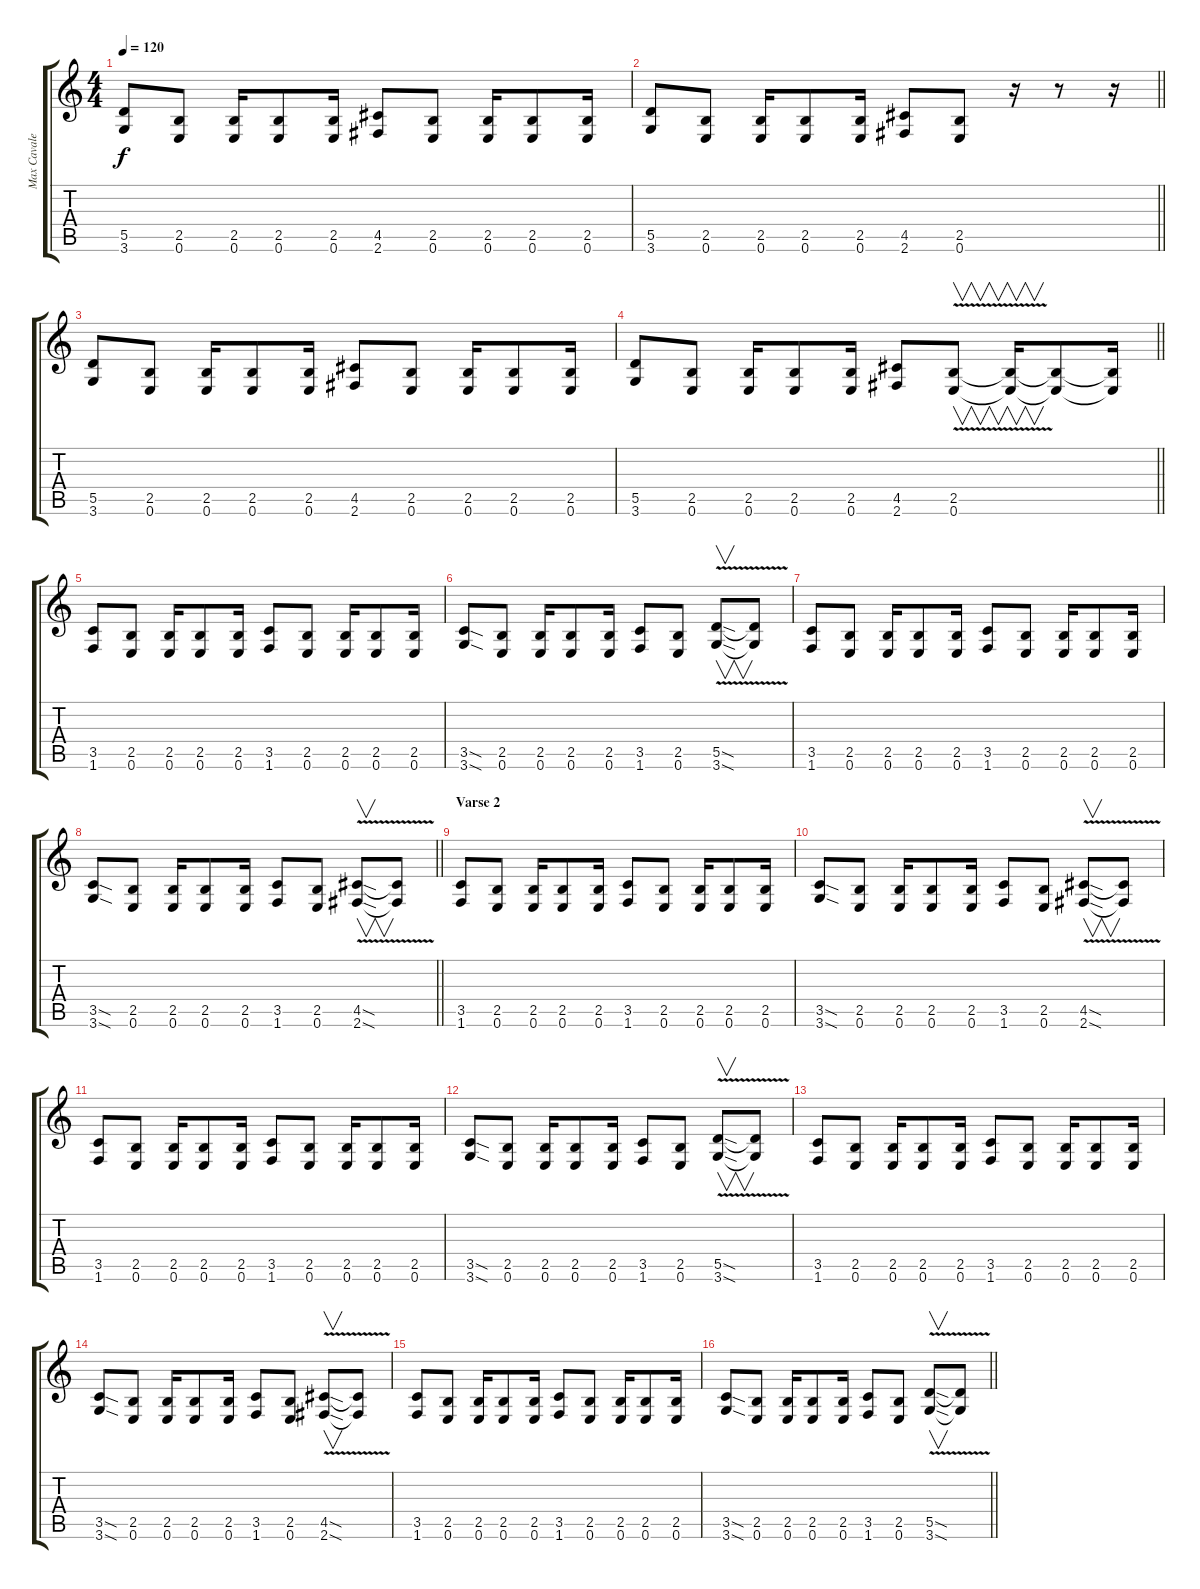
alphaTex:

\track ("Max Cavalera" "Max Cavale") {instrument distortionguitar}
\staff {score tabs}
\tuning (E4 B3 G3 D3 A2 E2) {hide}
\ts (4 4)
\tempo 120
\clef g2
\ks c
(5.5 3.6).8{dy f} (2.5 0.6).8 (2.5 0.6).16 (2.5 0.6).8 (2.5 0.6).16 (4.5 2.6).8 (2.5 0.6).8 (2.5 0.6).16 (2.5 0.6).8 (2.5 0.6).16 |
\barLineRight lightlight
(5.5 3.6).8 (2.5 0.6).8 (2.5 0.6).16 (2.5 0.6).8 (2.5 0.6).16 (4.5 2.6).8 (2.5 0.6).8 r.16 r.8 r.16 |
(5.5 3.6).8 (2.5 0.6).8 (2.5 0.6).16 (2.5 0.6).8 (2.5 0.6).16 (4.5 2.6).8 (2.5 0.6).8 (2.5 0.6).16 (2.5 0.6).8 (2.5 0.6).16 |
\barLineRight lightlight
(5.5 3.6).8 (2.5 0.6).8 (2.5 0.6).16 (2.5 0.6).8 (2.5 0.6).16 (4.5 2.6).8 (2.5 0.6{v}).8{v} (2.5{t} 0.6{t}).16{v} (2.5{t} 0.6{t}).8 (2.5{t} 0.6{t}).16 |
\section ("" "")
(3.5 1.6).8 (2.5 0.6).8 (2.5 0.6).16 (2.5 0.6).8 (2.5 0.6).16 (3.5 1.6).8 (2.5 0.6).8 (2.5 0.6).16 (2.5 0.6).8 (2.5 0.6).16 |
(3.5{sod} 3.6{sod}).8 (2.5 0.6).8 (2.5 0.6).16 (2.5 0.6).8 (2.5 0.6).16 (3.5 1.6).8 (2.5 0.6).8 (5.5{v sod} 3.6{sod}).8{v} (5.5{t} 3.6{t}).8 |
(3.5 1.6).8 (2.5 0.6).8 (2.5 0.6).16 (2.5 0.6).8 (2.5 0.6).16 (3.5 1.6).8 (2.5 0.6).8 (2.5 0.6).16 (2.5 0.6).8 (2.5 0.6).16 |
\barLineRight lightlight
(3.5{sod} 3.6{sod}).8 (2.5 0.6).8 (2.5 0.6).16 (2.5 0.6).8 (2.5 0.6).16 (3.5 1.6).8 (2.5 0.6).8 (4.5{sod} 2.6{v sod}).8{v} (4.5{t} 2.6{t}).8 |
\section ("" "Varse 2")
(3.5 1.6).8 (2.5 0.6).8 (2.5 0.6).16 (2.5 0.6).8 (2.5 0.6).16 (3.5 1.6).8 (2.5 0.6).8 (2.5 0.6).16 (2.5 0.6).8 (2.5 0.6).16 |
(3.5{sod} 3.6{sod}).8 (2.5 0.6).8 (2.5 0.6).16 (2.5 0.6).8 (2.5 0.6).16 (3.5 1.6).8 (2.5 0.6).8 (4.5{v sod} 2.6{sod}).8{v} (4.5{t} 2.6{t}).8 |
(3.5 1.6).8 (2.5 0.6).8 (2.5 0.6).16 (2.5 0.6).8 (2.5 0.6).16 (3.5 1.6).8 (2.5 0.6).8 (2.5 0.6).16 (2.5 0.6).8 (2.5 0.6).16 |
(3.5{sod} 3.6{sod}).8 (2.5 0.6).8 (2.5 0.6).16 (2.5 0.6).8 (2.5 0.6).16 (3.5 1.6).8 (2.5 0.6).8 (5.5{sod} 3.6{v sod}).8{v} (5.5{t} 3.6{t}).8 |
(3.5 1.6).8 (2.5 0.6).8 (2.5 0.6).16 (2.5 0.6).8 (2.5 0.6).16 (3.5 1.6).8 (2.5 0.6).8 (2.5 0.6).16 (2.5 0.6).8 (2.5 0.6).16 |
(3.5{sod} 3.6{sod}).8 (2.5 0.6).8 (2.5 0.6).16 (2.5 0.6).8 (2.5 0.6).16 (3.5 1.6).8 (2.5 0.6).8 (4.5{v sod} 2.6{sod}).8{v} (4.5{t} 2.6{t}).8 |
(3.5 1.6).8 (2.5 0.6).8 (2.5 0.6).16 (2.5 0.6).8 (2.5 0.6).16 (3.5 1.6).8 (2.5 0.6).8 (2.5 0.6).16 (2.5 0.6).8 (2.5 0.6).16 |
\barLineRight lightlight
(3.5{sod} 3.6{sod}).8 (2.5 0.6).8 (2.5 0.6).16 (2.5 0.6).8 (2.5 0.6).16 (3.5 1.6).8 (2.5 0.6).8 (5.5{sod} 3.6{v sod}).8{v} (5.5{t} 3.6{t}).8
